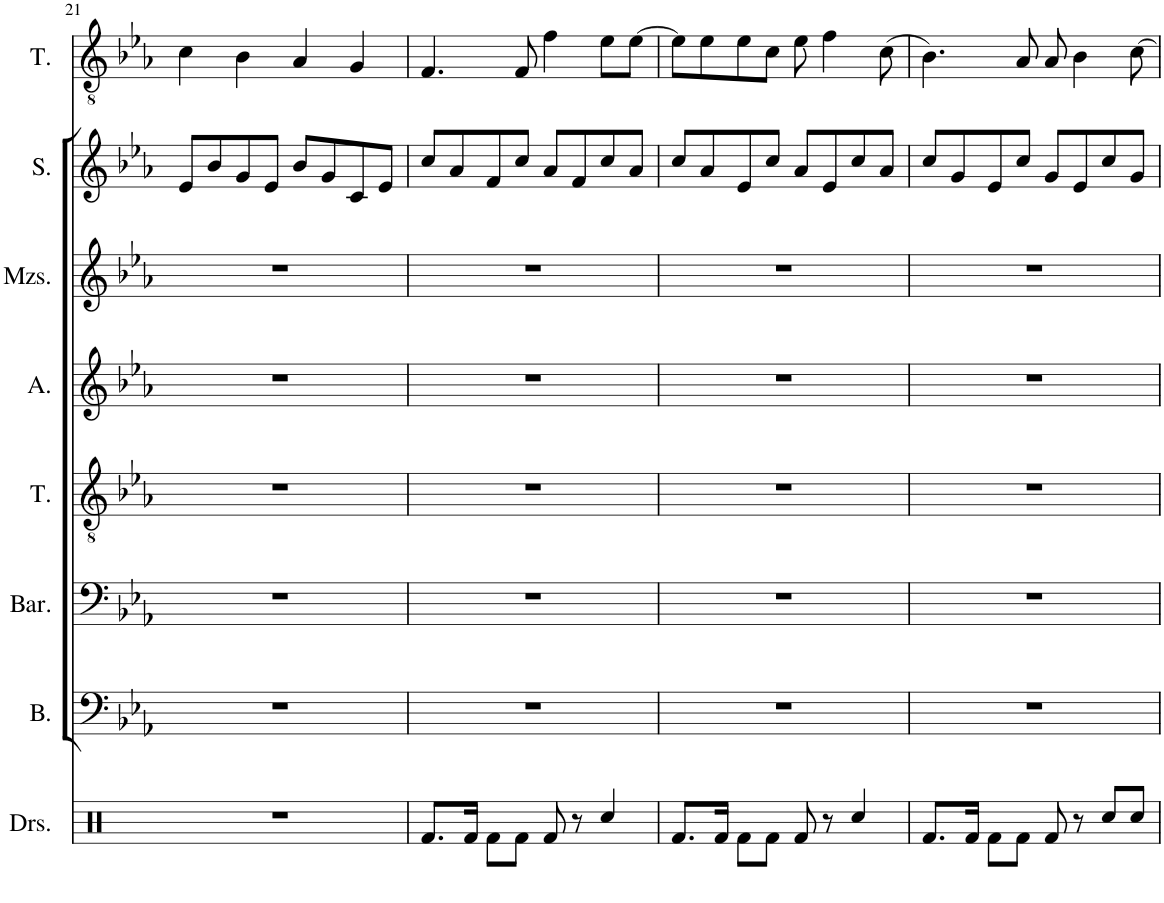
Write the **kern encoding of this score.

**kern	**kern	**kern	**kern	**kern	**kern	**kern	**kern
*part8	*part7	*part6	*part5	*part4	*part3	*part2	*part1
*staff8	*staff7	*staff6	*staff5	*staff4	*staff3	*staff2	*staff1
*I"Drumset	*I"Bass	*I"Baritone	*I"Tenor	*I"Alto	*I"Mezzo-soprano	*I"Soprano	*I"Tenor
*I'Drs.	*I'B.	*I'Bar.	*I'T.	*I'A.	*I'Mzs.	*I'S.	*I'T.
!!LO:PB:g=z
*clefX	*clefF4	*clefF4	*clefGv2	*clefG2	*clefG2	*clefG2	*clefGv2
*k[]	*k[b-e-a-]	*k[b-e-a-]	*k[b-e-a-]	*k[b-e-a-]	*k[b-e-a-]	*k[b-e-a-]	*k[b-e-a-]
*M4/4	*M4/4	*M4/4	*M4/4	*M4/4	*M4/4	*M4/4	*M4/4
=21	=21	=21	=21	=21	=21	=21	=21
1r	1r	1r	1r	1r	1r	8e-/L	4c\
.	.	.	.	.	.	8b-/	.
.	.	.	.	.	.	8g/	4B-\
.	.	.	.	.	.	8e-/J	.
.	.	.	.	.	.	8b-/L	4A-/
.	.	.	.	.	.	8g/	.
.	.	.	.	.	.	8c/	4G/
.	.	.	.	.	.	8e-/J	.
=22	=22	=22	=22	=22	=22	=22	=22
8.Rf/L	1r	1r	1r	1r	1r	8cc/L	4.F/
.	.	.	.	.	.	8a-/	.
16Rf/Jk	.	.	.	.	.	.	.
8Rf\L	.	.	.	.	.	8f/	.
8Rf\J	.	.	.	.	.	8cc/J	8F/
8Rf/	.	.	.	.	.	8a-/L	4f\
8r	.	.	.	.	.	8f/	.
4Rcc/	.	.	.	.	.	8cc/	8e-\L
.	.	.	.	.	.	8a-/J	[8e-\J
=23	=23	=23	=23	=23	=23	=23	=23
8.Rf/L	1r	1r	1r	1r	1r	8cc/L	8e-\L]
.	.	.	.	.	.	8a-/	8e-\
16Rf/Jk	.	.	.	.	.	.	.
8Rf\L	.	.	.	.	.	8e-/	8e-\
8Rf\J	.	.	.	.	.	8cc/J	8c\J
8Rf/	.	.	.	.	.	8a-/L	8e-\
8r	.	.	.	.	.	8e-/	4f\
4Rcc/	.	.	.	.	.	8cc/	.
.	.	.	.	.	.	8a-/J	(8c\
=24	=24	=24	=24	=24	=24	=24	=24
8.Rf/L	1r	1r	1r	1r	1r	8cc/L	4.B-\)
.	.	.	.	.	.	8g/	.
16Rf/Jk	.	.	.	.	.	.	.
8Rf\L	.	.	.	.	.	8e-/	.
8Rf\J	.	.	.	.	.	8cc/J	8A-/
8Rf/	.	.	.	.	.	8g/L	8A-/
8r	.	.	.	.	.	8e-/	4B-\
8Rcc/L	.	.	.	.	.	8cc/	.
8Rcc/J	.	.	.	.	.	8g/J	[8c\
=	=	=	=	=	=	=	=
*-	*-	*-	*-	*-	*-	*-	*-
